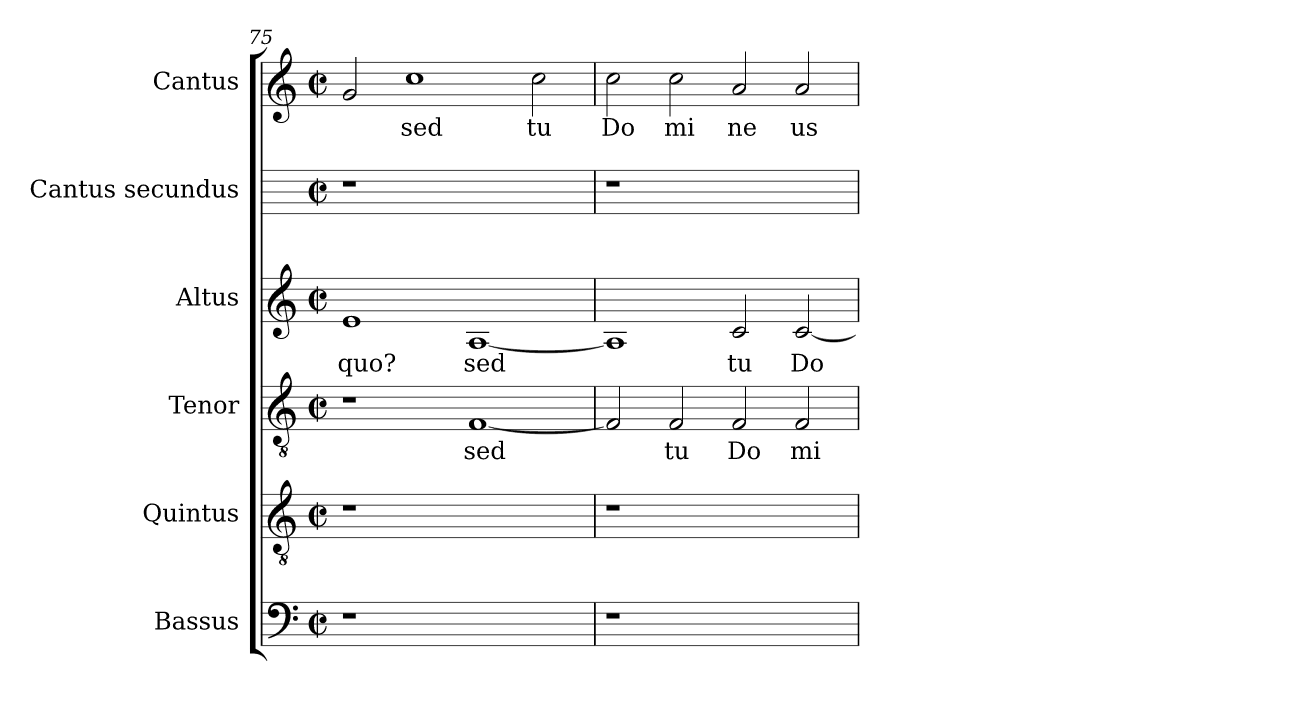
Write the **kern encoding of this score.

**kern	**kern	**kern	**text	**kern	**text	**kern	**kern	**text
*part6	*part5	*part4	*part4	*part3	*part3	*part2	*part1	*part1
*staff6	*staff5	*staff4	*staff4	*staff3	*staff3	*staff2	*staff1	*staff1
*I"Bassus	*I"Quintus	*I"Tenor	*	*I"Altus	*	*I"Cantus  secundus	*I"Cantus	*
*I'B	*I'Q	*I'T	*	*I'A	*	*	*I'C	*
*clefF4	*clefGv2	*clefGv2	*	*clefG2	*	*	*clefG2	*
*k[]	*k[]	*k[]	*	*k[]	*	*k[]	*k[]	*
*C:	*C:	*C:	*	*C:	*	*C:	*C:	*
*M2/2	*M2/2	*M2/2	*	*M2/2	*	*M2/2	*M2/2	*
*met(c|)	*met(c|)	*met(c|)	*	*met(c|)	*	*met(c|)	*met(c|)	*
=75	=75	=75	=75	=75	=75	=75	=75	=75
!	!	!	!	!	!LO:LY:b:cj	!	!	!LO:LY:b:cj
1r	1r	1r	.	1e	-quo?	1r	2g/	.
!	!	!	!	!	!	!	!	!LO:LY:b:cj
.	.	.	.	.	.	.	1cc	sed
!	!	!	!LO:LY:b:cj	!	!LO:LY:b:cj	!	!	!
1ryy	1ryy	[<1F	sed	[<1A	sed	1ryy	.	.
!	!	!	!	!	!	!	!	!LO:LY:b:cj
.	.	.	.	.	.	.	2cc\	tu
=76	=76	=76	=76	=76	=76	=76	=76	=76
!	!	!	!LO:LY:b:cj	!	!LO:LY:b:cj	!	!	!LO:LY:b:cj
1r	1r	2F/]	.	1A]	.	1r	2cc\	Do
!	!	!	!LO:LY:b:cj	!	!	!	!	!LO:LY:b:cj
.	.	2F/	tu	.	.	.	2cc\	mi
!	!	!	!LO:LY:b:cj	!	!LO:LY:b:cj	!	!	!LO:LY:b:cj
1ryy	1ryy	2F/	Do	2c/	tu	1ryy	2a/	ne
!	!	!	!LO:LY:b:cj	!	!LO:LY:b:cj	!	!	!LO:LY:b:cj
.	.	2F/	mi	[<2c/	Do-	.	2a/	us
=	=	=	=	=	=	=	=	=
*-	*-	*-	*-	*-	*-	*-	*-	*-
